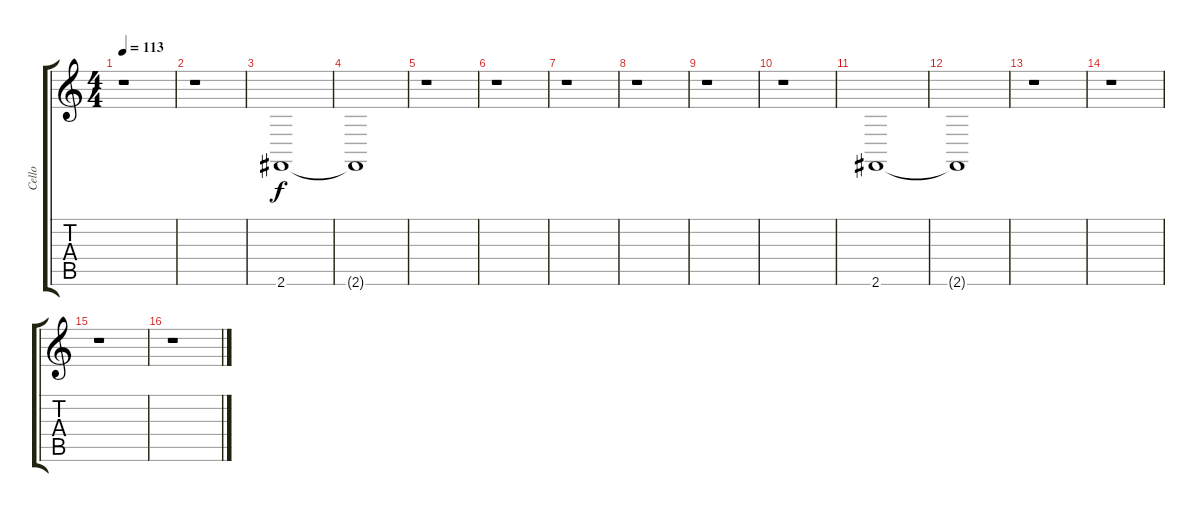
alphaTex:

\track ("Cello" "Cello") {instrument cello}
\staff {score tabs}
\tuning (E4 B3 G3 D3 A2 E2) {hide}
\ts (4 4)
\tempo 113
\clef g2
\ks c
r.1{dy f} |
r.1 |
2.6.1 |
2.6{t}.1 |
r.1 |
r.1 |
r.1 |
r.1 |
r.1 |
r.1 |
2.6.1 |
2.6{t}.1 |
r.1 |
r.1 |
r.1 |
r.1
